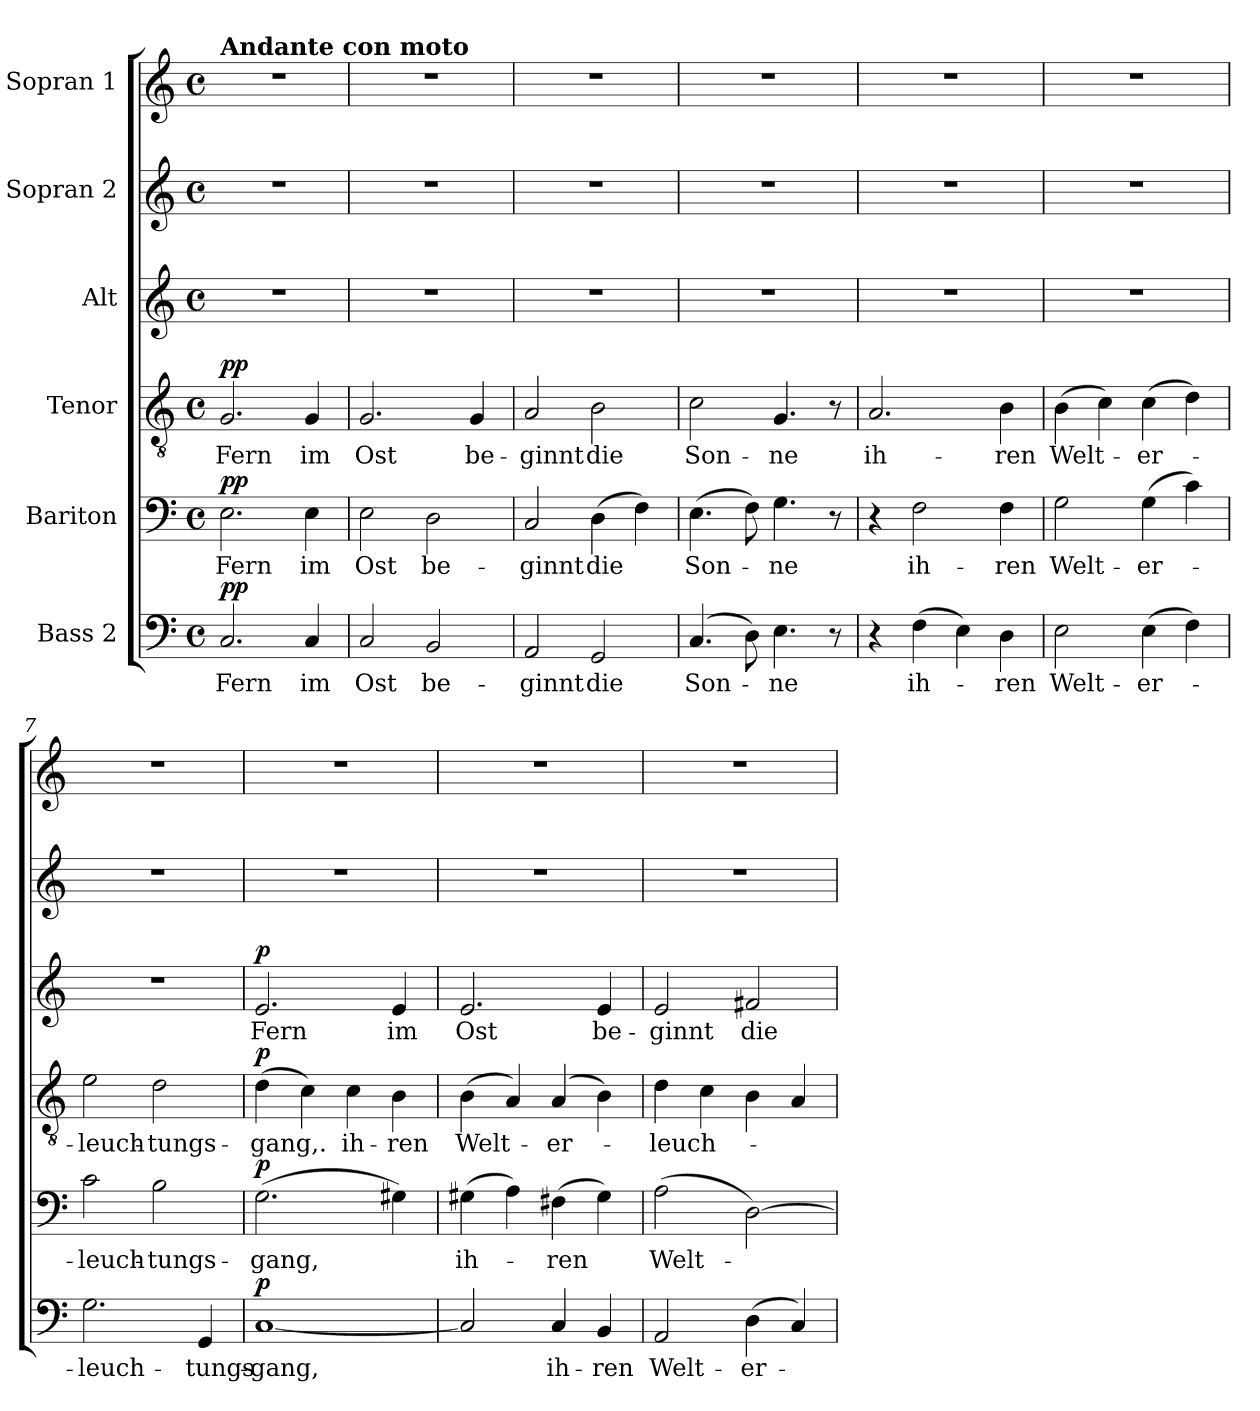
**kern	**text	**dynam	**kern	**text	**dynam	**kern	**text	**dynam	**kern	**text	**dynam	**kern	**kern
*part6	*part6	*part6	*part5	*part5	*part5	*part4	*part4	*part4	*part3	*part3	*part3	*part2	*part1
*staff6	*staff6	*staff6	*staff5	*staff5	*staff5	*staff4	*staff4	*staff4	*staff3	*staff3	*staff3	*staff2	*staff1
*I"Bass 2	*	*	*I"Bariton	*	*	*I"Tenor	*	*	*I"Alt	*	*	*I"Sopran 2	*I"Sopran 1
*clefF4	*	*	*clefF4	*	*	*clefGv2	*	*	*clefG2	*	*	*clefG2	*clefG2
*k[]	*	*	*k[]	*	*	*k[]	*	*	*k[]	*	*	*k[]	*k[]
*M4/4	*	*	*M4/4	*	*	*M4/4	*	*	*M4/4	*	*	*M4/4	*M4/4
*met(c)	*	*	*met(c)	*	*	*met(c)	*	*	*met(c)	*	*	*met(c)	*met(c)
=1	=1	=1	=1	=1	=1	=1	=1	=1	=1	=1	=1	=1	=1
!	!	!	!	!	!	!	!	!	!	!	!	!	!LO:TX:a:B:t=Andante con moto
!	!LO:LY:b	!LO:DY:a	!	!LO:LY:b	!LO:DY:a	!	!LO:LY:b	!LO:DY:a	!	!	!	!	!
2.C/	Fern	pp	2.E\	Fern	pp	2.G/	Fern	pp	1r	.	.	1r	1r
!	!LO:LY:b	!	!	!LO:LY:b	!	!	!LO:LY:b	!	!	!	!	!	!
4C/	im	.	4E\	im	.	4G/	im	.	.	.	.	.	.
=2	=2	=2	=2	=2	=2	=2	=2	=2	=2	=2	=2	=2	=2
!	!LO:LY:b	!	!	!LO:LY:b	!	!	!LO:LY:b	!	!	!	!	!	!
2C/	Ost	.	2E\	Ost	.	2.G/	Ost	.	1r	.	.	1r	1r
!	!LO:LY:b	!	!	!LO:LY:b	!	!	!	!	!	!	!	!	!
2BB/	be-	.	2D\	be-	.	.	.	.	.	.	.	.	.
!	!	!	!	!	!	!	!LO:LY:b	!	!	!	!	!	!
.	.	.	.	.	.	4G/	be-	.	.	.	.	.	.
=3	=3	=3	=3	=3	=3	=3	=3	=3	=3	=3	=3	=3	=3
!	!LO:LY:b	!	!	!LO:LY:b	!	!	!LO:LY:b	!	!	!	!	!	!
2AA/	-ginnt	.	2C/	-ginnt	.	2A/	-ginnt	.	1r	.	.	1r	1r
!	!LO:LY:b	!	!	!LO:LY:b	!	!	!LO:LY:b	!	!	!	!	!	!
2GG/	die	.	(>4D\	die	.	2B\	die	.	.	.	.	.	.
.	.	.	4F\)	.	.	.	.	.	.	.	.	.	.
=4	=4	=4	=4	=4	=4	=4	=4	=4	=4	=4	=4	=4	=4
!	!LO:LY:b	!	!	!LO:LY:b	!	!	!LO:LY:b	!	!	!	!	!	!
(>4.C/	Son-	.	(>4.E\	Son-	.	2c\	Son-	.	1r	.	.	1r	1r
8D\)	.	.	8F\)	.	.	.	.	.	.	.	.	.	.
!	!LO:LY:b	!	!	!LO:LY:b	!	!	!LO:LY:b	!	!	!	!	!	!
4.E\	-ne	.	4.G\	-ne	.	4.G/	-ne	.	.	.	.	.	.
8r	.	.	8r	.	.	8r	.	.	.	.	.	.	.
!!LO:LB:g=z
=5	=5	=5	=5	=5	=5	=5	=5	=5	=5	=5	=5	=5	=5
!	!	!	!	!	!	!	!LO:LY:b	!	!	!	!	!	!
4r	.	.	4r	.	.	2.A/	ih-	.	1r	.	.	1r	1r
!	!LO:LY:b	!	!	!LO:LY:b	!	!	!	!	!	!	!	!	!
(>4F\	ih-	.	2F\	ih-	.	.	.	.	.	.	.	.	.
4E\)	.	.	.	.	.	.	.	.	.	.	.	.	.
!	!LO:LY:b	!	!	!LO:LY:b	!	!	!LO:LY:b	!	!	!	!	!	!
4D\	-ren	.	4F\	-ren	.	4B\	-ren	.	.	.	.	.	.
=6	=6	=6	=6	=6	=6	=6	=6	=6	=6	=6	=6	=6	=6
!	!LO:LY:b	!	!	!LO:LY:b	!	!	!LO:LY:b	!	!	!	!	!	!
2E\	Welt-	.	2G\	Welt-	.	(>4B\	Welt-	.	1r	.	.	1r	1r
.	.	.	.	.	.	4c\)	.	.	.	.	.	.	.
!	!LO:LY:b	!	!	!LO:LY:b	!	!	!LO:LY:b	!	!	!	!	!	!
(>4E\	-er-	.	(>4G\	-er-	.	(>4c\	-er-	.	.	.	.	.	.
4F\)	.	.	4c\)	.	.	4d\)	.	.	.	.	.	.	.
=7	=7	=7	=7	=7	=7	=7	=7	=7	=7	=7	=7	=7	=7
!	!LO:LY:b	!	!	!LO:LY:b	!	!	!LO:LY:b	!	!	!	!	!	!
2.G\	-leuch-	.	2c\	-leuch-	.	2e\	-leuch-	.	1r	.	.	1r	1r
!	!	!	!	!LO:LY:b	!	!	!LO:LY:b	!	!	!	!	!	!
.	.	.	2B\	-tungs-	.	2d\	-tungs-	.	.	.	.	.	.
!	!LO:LY:b	!	!	!	!	!	!	!	!	!	!	!	!
4GG/	-tungs-	.	.	.	.	.	.	.	.	.	.	.	.
=8	=8	=8	=8	=8	=8	=8	=8	=8	=8	=8	=8	=8	=8
!	!LO:LY:b	!LO:DY:a	!	!LO:LY:b	!LO:DY:a	!	!LO:LY:b	!LO:DY:a	!	!LO:LY:b	!LO:DY:a	!	!
[1C	-gang,	p	(>2.G\	-gang,	p	(>4d\	-gang,.	p	2.e/	Fern	p	1r	1r
.	.	.	.	.	.	4c\)	.	.	.	.	.	.	.
!	!	!	!	!	!	!	!LO:LY:b	!	!	!	!	!	!
.	.	.	.	.	.	4c\	ih-	.	.	.	.	.	.
!	!	!	!	!	!	!	!LO:LY:b	!	!	!LO:LY:b	!	!	!
.	.	.	4G#X\)	.	.	4B\	-ren	.	4e/	im	.	.	.
=9	=9	=9	=9	=9	=9	=9	=9	=9	=9	=9	=9	=9	=9
!	!	!	!	!LO:LY:b	!	!	!LO:LY:b	!	!	!LO:LY:b	!	!	!
2C/]	.	.	(>4G#X\	ih-	.	(>4B\	Welt-	.	2.e/	Ost	.	1r	1r
.	.	.	4A\)	.	.	4A/)	.	.	.	.	.	.	.
!	!LO:LY:b	!	!	!LO:LY:b	!	!	!LO:LY:b	!	!	!	!	!	!
4C/	ih-	.	(>4F#X\	-ren	.	(>4A/	-er-	.	.	.	.	.	.
!	!LO:LY:b	!	!	!	!	!	!	!	!	!LO:LY:b	!	!	!
4BB/	-ren	.	4G#\)	.	.	4B\)	.	.	4e/	be-	.	.	.
!!LO:PB:g=z
=10	=10	=10	=10	=10	=10	=10	=10	=10	=10	=10	=10	=10	=10
!	!LO:LY:b	!	!	!LO:LY:b	!	!	!LO:LY:b	!	!	!LO:LY:b	!	!	!
2AA/	Welt-	.	(>2A\	Welt-	.	4d\	-leuch-	.	2e/	-ginnt	.	1r	1r
.	.	.	.	.	.	4c\	.	.	.	.	.	.	.
!	!LO:LY:b	!	!	!	!	!	!	!	!	!LO:LY:b	!	!	!
(>4D\	-er-	.	[2D\)	.	.	4B\	.	.	2f#X/	die	.	.	.
4C/)	.	.	.	.	.	4A/	.	.	.	.	.	.	.
=	=	=	=	=	=	=	=	=	=	=	=	=	=
*-	*-	*-	*-	*-	*-	*-	*-	*-	*-	*-	*-	*-	*-
